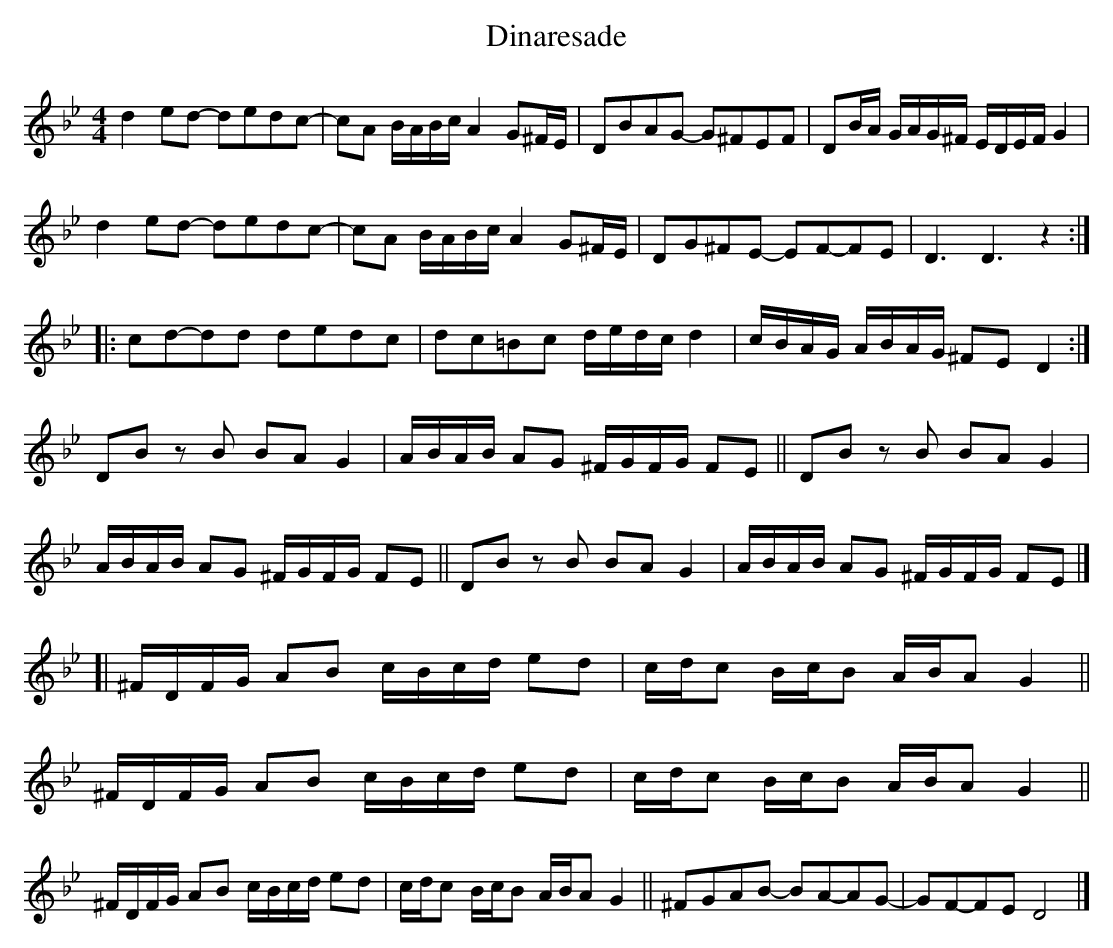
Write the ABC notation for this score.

X:1
T:Dinaresade
M:4/4
K:Bb major
d2ed- dedc-|cA B/2A/2B/2c/2 A2G^F/2E/2|DBAG- G^FEF|DB/2A/2 G/2A/2G/2^F/2 E/2D/2E/2F/2 G2|
d2ed- dedc-|cA B/2A/2B/2c/2 A2G^F/2E/2|DG^FE- EF-FE|D3D3z2:|
|:cd-dd dedc|dc=Bc d/2e/2d/2c/2 d2|c/2B/2A/2G/2 A/2B/2A/2G/2 ^FE D2:|
DB zB BA G2|A/2B/2A/2B/2 AG ^F/2G/2F/2G/2 FE||DB zB BA G2|
A/2B/2A/2B/2 AG ^F/2G/2F/2G/2 FE||DB zB BA G2|A/2B/2A/2B/2 AG ^F/2G/2F/2G/2 FE|]
[|^F/2D/2F/2G/2 AB c/2B/2c/2d/2 ed|c/2d/2c B/2c/2B A/2B/2A G2||
^F/2D/2F/2G/2 AB c/2B/2c/2d/2 ed|c/2d/2c B/2c/2B A/2B/2A G2||
^F/2D/2F/2G/2 AB c/2B/2c/2d/2 ed|c/2d/2c B/2c/2B A/2B/2A G2||^FGAB- BA-AG-|GF-FE D4|]
